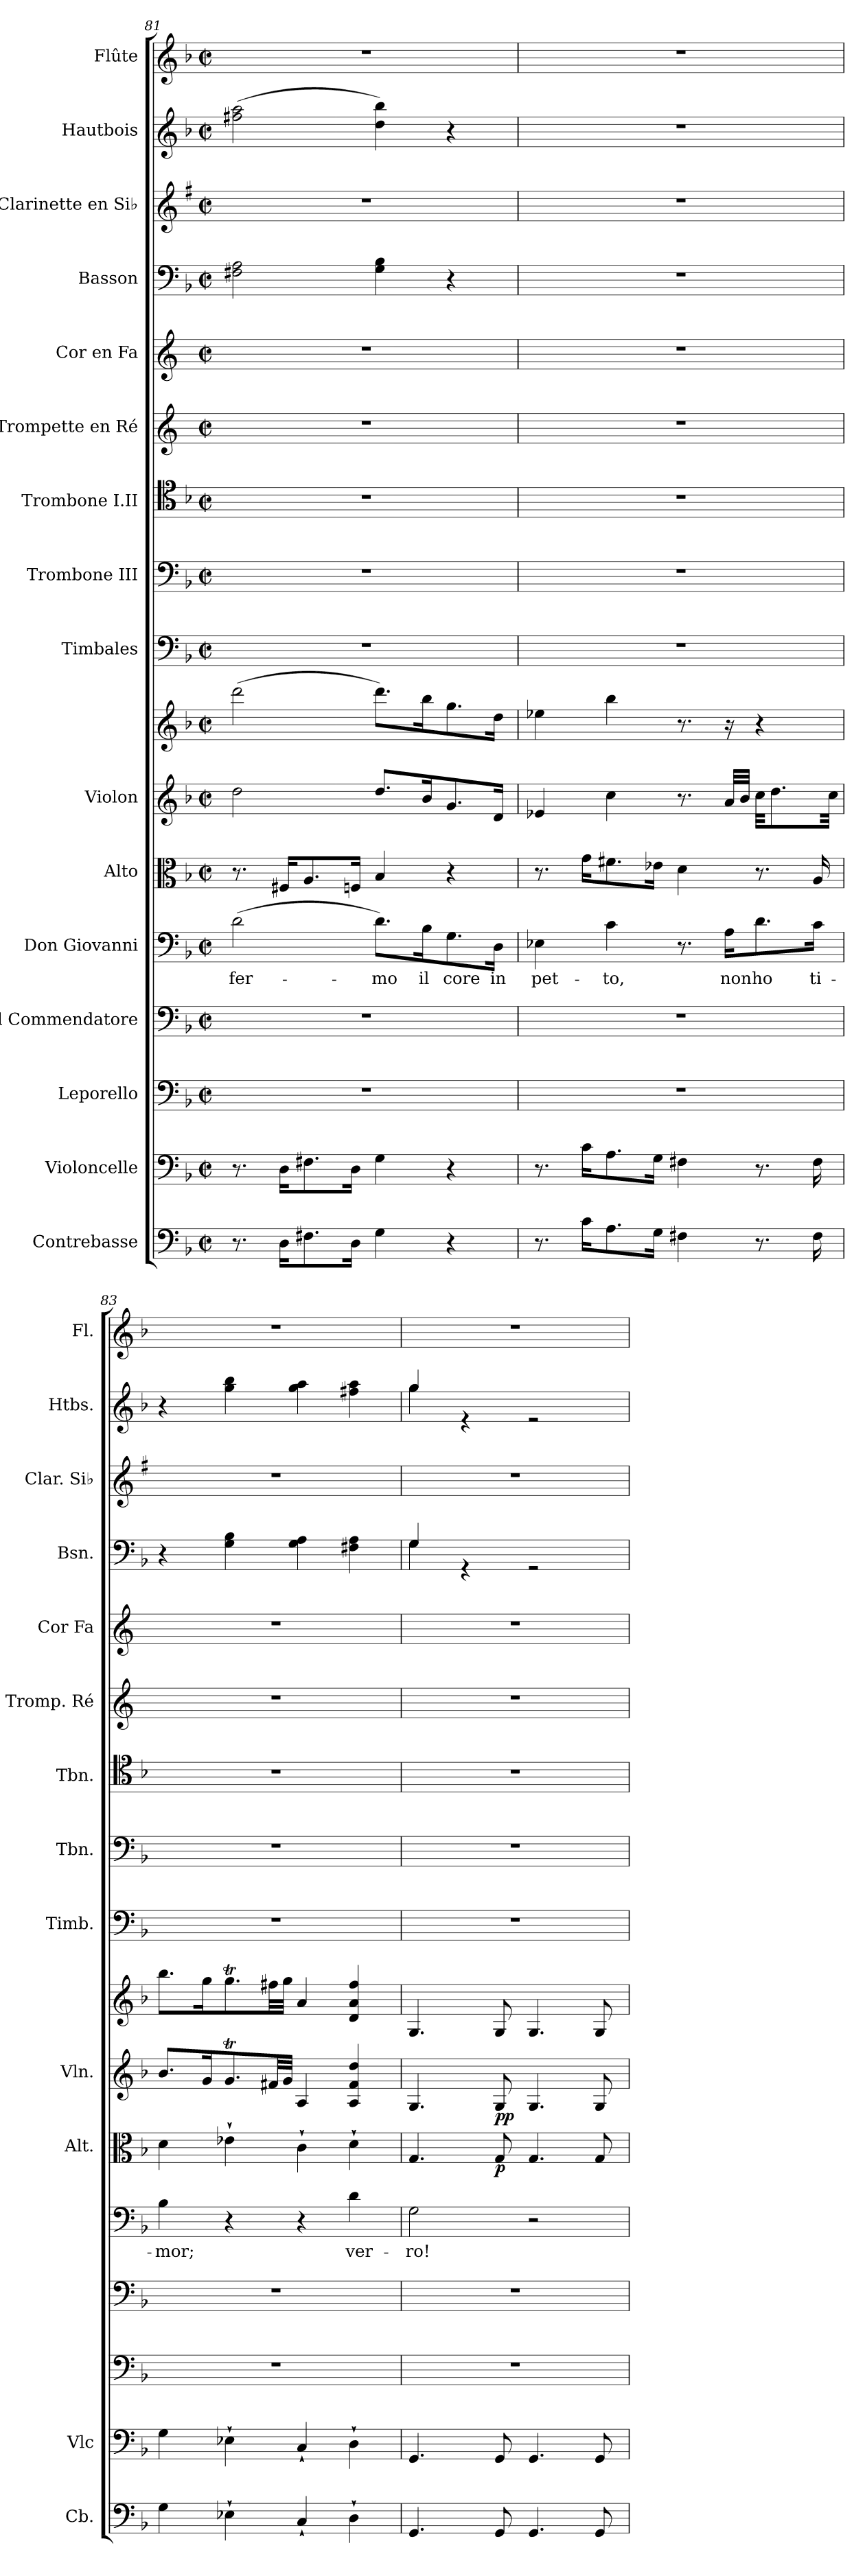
**kern	**kern	**kern	**kern	**kern	**text	**kern	**dynam	**kern	**kern	**dynam	**kern	**kern	**kern	**kern	**kern	**kern	**kern	**kern	**kern
*part16	*part15	*part14	*part13	*part12	*part12	*part11	*part11	*part10	*part10	*part10	*part9	*part8	*part7	*part6	*part5	*part4	*part3	*part2	*part1
*staff17	*staff16	*staff15	*staff14	*staff13	*staff13	*staff12	*staff12	*staff11	*staff10	*staff10/11	*staff9	*staff8	*staff7	*staff6	*staff5	*staff4	*staff3	*staff2	*staff1
*I"Contrebasse	*I"Violoncelle	*I"Leporello	*I"Il Commendatore	*I"Don Giovanni	*	*I"Alto	*	*I"Violon	*	*	*I"Timbales	*I"Trombone III	*I"Trombone I.II	*I"Trompette en Ré	*I"Cor en Fa	*I"Basson	*I"Clarinette en Si♭	*I"Hautbois	*I"Flûte
*I'Cb.	*I'Vlc	*	*	*	*	*I'Alt.	*	*I'Vln.	*	*	*I'Timb.	*I'Tbn.	*I'Tbn.	*I'Tromp. Ré	*I'Cor Fa	*I'Bsn.	*I'Clar. Si♭	*I'Htbs.	*I'Fl.
!!LO:PB:g=z
*clefF4	*clefF4	*clefF4	*clefF4	*clefF4	*	*clefC3	*	*clefG2	*clefG2	*	*clefF4	*clefF4	*clefC4	*clefG2	*clefG2	*clefF4	*clefG2	*clefG2	*clefG2
*ITrd7c12	*	*	*	*	*	*	*	*	*	*	*	*	*	*ITrd-1c-2	*ITrd4c7	*	*ITrd1c2	*	*
*k[b-]	*k[b-]	*k[b-]	*k[b-]	*k[b-]	*	*k[b-]	*	*k[b-]	*k[b-]	*	*k[b-]	*k[b-]	*k[b-]	*k[f#c#]	*k[b-]	*k[b-]	*k[b-]	*k[b-]	*k[b-]
*M2/2	*M2/2	*M2/2	*M2/2	*M2/2	*	*M2/2	*	*M2/2	*M2/2	*	*M2/2	*M2/2	*M2/2	*M2/2	*M2/2	*M2/2	*M2/2	*M2/2	*M2/2
*met(c|)	*met(c|)	*met(c|)	*met(c|)	*met(c|)	*	*met(c|)	*	*met(c|)	*met(c|)	*	*met(c|)	*met(c|)	*met(c|)	*met(c|)	*met(c|)	*met(c|)	*met(c|)	*met(c|)	*met(c|)
=81	=81	=81	=81	=81	=81	=81	=81	=81	=81	=81	=81	=81	=81	=81	=81	=81	=81	=81	=81
!	!	!	!	!	!LO:LY:b	!	!	!	!	!	!	!	!	!	!	!	!	!	!
8.r	8.r	1r	1r	(>2d\	fer-	8.r	.	2dd\	(>2ddd\	.	1r	1r	1r	1r	1r	2F#X\ 2A\	1r	(>2ff#X\ 2aa\	1r
16DD\KL	16D\KL	.	.	.	.	16F#X/KL	.	.	.	.	.	.	.	.	.	.	.	.	.
8.FF#X\	8.F#X\	.	.	.	.	8.A/	.	.	.	.	.	.	.	.	.	.	.	.	.
16DD\Jk	16D\Jk	.	.	.	.	16Fn/Jk	.	.	.	.	.	.	.	.	.	.	.	.	.
!	!	!	!	!	!LO:LY:b	!	!	!	!	!	!	!	!	!	!	!	!	!	!
4GG\	4G\	.	.	8.d\L)	-mo	4B-/	.	8.dd/L	8.ddd\L)	.	.	.	.	.	.	4G\ 4B-\	.	4dd\ 4bb-\)	.
!	!	!	!	!	!LO:LY:b	!	!	!	!	!	!	!	!	!	!	!	!	!	!
.	.	.	.	16B-\K	il	.	.	16b-/K	16bb-\K	.	.	.	.	.	.	.	.	.	.
!	!	!	!	!	!LO:LY:b	!	!	!	!	!	!	!	!	!	!	!	!	!	!
4r	4r	.	.	8.G\	core	4r	.	8.g/	8.gg\	.	.	.	.	.	.	4r	.	4r	.
!	!	!	!	!	!LO:LY:b	!	!	!	!	!	!	!	!	!	!	!	!	!	!
.	.	.	.	16D\Jk	in	.	.	16d/Jk	16dd\Jk	.	.	.	.	.	.	.	.	.	.
=82	=82	=82	=82	=82	=82	=82	=82	=82	=82	=82	=82	=82	=82	=82	=82	=82	=82	=82	=82
!	!	!	!	!	!LO:LY:b	!	!	!	!	!	!	!	!	!	!	!	!	!	!
8.r	8.r	1r	1r	4E-X\	pet-	8.r	.	4e-X/	4ee-X\	.	1r	1r	1r	1r	1r	1r	1r	1r	1r
16C\KL	16c\KL	.	.	.	.	16g\KL	.	.	.	.	.	.	.	.	.	.	.	.	.
!	!	!	!	!	!LO:LY:b	!	!	!	!	!	!	!	!	!	!	!	!	!	!
8.AA\	8.A\	.	.	4c\	-to,	8.f#X\	.	4cc\	4bb-\	.	.	.	.	.	.	.	.	.	.
16GG\Jk	16G\Jk	.	.	.	.	16e-X\Jk	.	.	.	.	.	.	.	.	.	.	.	.	.
4FF#X\	4F#X\	.	.	8.r	.	4d\	.	8.r	8.r	.	.	.	.	.	.	.	.	.	.
!	!	!	!	!	!LO:LY:b	!	!	!	!	!	!	!	!	!	!	!	!	!	!
.	.	.	.	16A\KL	non	.	.	32a/LLL	16r	.	.	.	.	.	.	.	.	.	.
.	.	.	.	.	.	.	.	32b-/JJJ	.	.	.	.	.	.	.	.	.	.	.
!	!	!	!	!	!LO:LY:b	!	!	!	!	!	!	!	!	!	!	!	!	!	!
8.r	8.r	.	.	8.d\	ho	8.r	.	32cc\KKL	4r	.	.	.	.	.	.	.	.	.	.
.	.	.	.	.	.	.	.	8.dd\	.	.	.	.	.	.	.	.	.	.	.
!	!	!	!	!	!LO:LY:b	!	!	!	!	!	!	!	!	!	!	!	!	!	!
16FF#\	16F#\	.	.	16c\Jk	ti-	16A/	.	.	.	.	.	.	.	.	.	.	.	.	.
.	.	.	.	.	.	.	.	32cc\Jkk	.	.	.	.	.	.	.	.	.	.	.
=83	=83	=83	=83	=83	=83	=83	=83	=83	=83	=83	=83	=83	=83	=83	=83	=83	=83	=83	=83
!	!	!	!	!	!LO:LY:b	!	!	!	!	!	!	!	!	!	!	!	!	!	!
4GG\	4G\	1r	1r	4B-\	-mor;	4d\	.	8.b-/L	8.bb-\L	.	1r	1r	1r	1r	1r	4r	1r	4r	1r
.	.	.	.	.	.	.	.	16g/K	16gg\K	.	.	.	.	.	.	.	.	.	.
4EE-X`\	4E-X`\	.	.	4r	.	4e-X`\	.	8.gT/	8.ggT\	.	.	.	.	.	.	4G\ 4B-\	.	4gg\ 4bb-\	.
.	.	.	.	.	.	.	.	32f#X/LL	32ff#X\LL	.	.	.	.	.	.	.	.	.	.
.	.	.	.	.	.	.	.	32g/JJJ	32gg\JJJ	.	.	.	.	.	.	.	.	.	.
4CC`/	4C`/	.	.	4r	.	4c`\	.	4A/	4a/	.	.	.	.	.	.	4G\ 4A\	.	4gg\ 4aa\	.
!	!	!	!	!	!LO:LY:b	!	!	!	!	!	!	!	!	!	!	!	!	!	!
4DD`\	4D`\	.	.	4d\	ver-	4d`\	.	4A/ 4f#/ 4dd/	4d/ 4a/ 4ff#/	.	.	.	.	.	.	4F#X\ 4A\	.	4ff#X\ 4aa\	.
=84	=84	=84	=84	=84	=84	=84	=84	=84	=84	=84	=84	=84	=84	=84	=84	=84	=84	=84	=84
!	!	!	!	!	!LO:LY:b	!	!	!	!	!	!	!	!	!	!	!	!	!	!
*	*	*	*	*	*	*	*	*	*	*	*	*	*	*	*	*^	*	*^	*
4.GGG/	4.GG/	1r	1r	2G\	-ro!	4.G/	.	4.G/	4.G/	.	1r	1r	1r	1r	1r	4G/	4G\	1r	4gg/	4gg\	1r
.	.	.	.	.	.	.	.	.	.	.	.	.	.	.	.	4rGG	2.ryy	.	4re	2.ryy	.
!	!	!	!	!	!	!	!LO:DY:b	!	!	!LO:DY:b=2	!	!	!	!	!	!	!	!	!	!	!
!	!	!	!	!	!	!	!	!	!	!LO:DY:n=1:b	!	!	!	!	!	!	!	!	!	!	!
8GGG/	8GG/	.	.	.	.	8G/	p	8G/	8G/	p p	.	.	.	.	.	.	.	.	.	.	.
4.GGG/	4.GG/	.	.	2r	.	4.G/	.	4.G/	4.G/	.	.	.	.	.	.	2rGG	.	.	2re	.	.
8GGG/	8GG/	.	.	.	.	8G/	.	8G/	8G/	.	.	.	.	.	.	.	.	.	.	.	.
*	*	*	*	*	*	*	*	*	*	*	*	*	*	*	*	*v	*v	*	*v	*v	*
=	=	=	=	=	=	=	=	=	=	=	=	=	=	=	=	=	=	=	=
*-	*-	*-	*-	*-	*-	*-	*-	*-	*-	*-	*-	*-	*-	*-	*-	*-	*-	*-	*-
